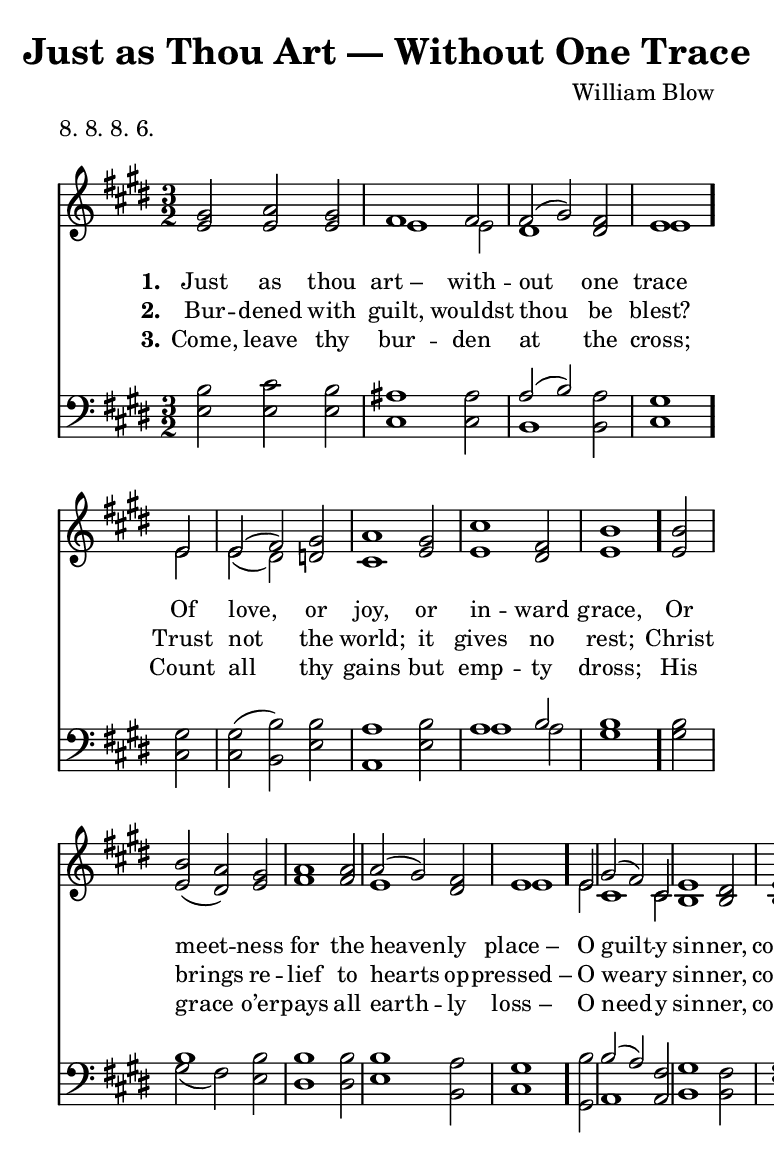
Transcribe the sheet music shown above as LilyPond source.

\include "common/global.ily"
\paper {
  \include "common/paper.ily"
  ragged-bottom = ##t
  systems-per-page = ##f
  system-count = 3

}

\header{
  %gospel
  hymnnumber = "85"
  title = "Just as Thou Art — Without One Trace"
  tunename = "St. Agnes — Blow"
  meter = "8. 8. 8. 6."
  poet = ""
  composer = "William Blow"
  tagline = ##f
}

% for fermata in MIDI
ta = { \tempo 2=90 }
tb = { \tempo 2=45 }

patternAA = { c2 c2 c2 | c1 c2 | c2( c2) c2 | c1 }
patternAB = { c2 c2 c2 | c1 c2 | c1      c2 | c1 }

patternBA = { c2 | c2( c2) c2 | c1 c2 | c1      c2 | c1 }
patternBB = { c2 | c2( c2) c2 | c1 c2 | c2( c2) c2 | c1 }
patternBC = { c2 | c1      c2 | c1 c2 | c1      c2 | c1 }

patternCA = { c2 | c2( c2) c2 | c1 c2 | c1. }
patternCB = { c2 | c1      c2 | c1 c2 | c1. }

global = {
  \include "common/overrides.ily"
  \override Staff.TimeSignature.style = #'numbered
  \time 3/2
  \override Score.MetronomeMark.transparent = ##t % hide all fermata changes too
  \ta
  \key e \major
  \autoBeamOff
}

notesSoprano = {
\global
\relative c'' {

  \changePitch \patternAA { gis a gis | fis fis | fis gis fis | e }
  \changePitch \patternBA { e | e fis gis | a gis | cis fis, | b }
  \changePitch \patternBB { b | b a gis | a a | a gis fis | e }
  \changePitch \patternCA { e | gis fis cis | e dis | e }

  \bar "|."

}
}

notesAlto = {
\global
\relative e' {

  \changePitch \patternAB { e e e | e e | dis dis | e }
  \changePitch \patternBA { e | e dis d | cis e | e dis | e }
  \changePitch \patternBA { e | e dis e | fis fis | e dis | e }
  \changePitch \patternCB { e | cis cis | b b | b }

}
}

notesTenor = {
\global
\relative a {

  \changePitch \patternAA { b cis b | ais ais | a b a | gis }
  \changePitch \patternBA { gis | gis b b | a b | a b | b }
  \changePitch \patternBC { b | b b | b b | b a | gis }
  \changePitch \patternCA { b | b a fis | gis fis | gis }

}
}

notesBass = {
\global
\relative f {

  \changePitch \patternAB { e e e | cis cis | b b | cis }
  \changePitch \patternBA { cis | cis b e | a, e' | a a | gis }
  \changePitch \patternBA { gis | gis fis e | dis dis | e b | cis }
  \changePitch \patternCB { gis | a a | b b | e }

}
}

wordsA = \lyricmode {
\set stanza = "1."

Just as thou art_– with -- out one trace \bar "."
Of love, or joy, or in -- ward grace, \bar "."
Or meet -- ness for the heaven -- ly place_– \bar "."
O guilt -- y sin -- ner, come! \bar "."

}

wordsB = \lyricmode {
\set stanza = "2."

Bur -- dened with guilt, wouldst thou be blest?
Trust not the world; it gives no rest;
Christ brings re -- lief to hearts op -- pressed_–
O wear -- y sin -- ner, come!

}

wordsC = \lyricmode {
\set stanza = "3."

Come, leave thy bur -- den at the cross;
Count all thy gains but emp -- ty dross;
His grace o’er -- pays all earth -- ly loss_–
O need -- y sin -- ner, come!

}

wordsD = \markuplist {

\line { Come, hither bring thy boding fears, }
\line { Thine aching heart, thy bursting tears; }
\line { ’Tis mercy’s voice salutes thine ears; }
\line { { \hspace #2 } O trembling sinner, come! }

}

wordsE = \markuplist {

\line { “The Spirit and the bride say, Come”; }
\line { Rejoicing saints reecho, “Come.” }
\line { Who faints, who thirsts, who will, may come, }
\line { { \hspace #2 } The Saviour bids thee, come! }

}

\score {
  \context ChoirStaff <<
    \context Staff = upper <<
      \set Staff.autoBeaming = ##f
      \set ChoirStaff.systemStartDelimiter = #'SystemStartBar
      \set ChoirStaff.printPartCombineTexts = ##f
      \partcombine #'(2 . 11) \notesSoprano \notesAlto
      \context NullVoice = sopranos { \voiceOne << \notesSoprano >> }
      \context Lyrics = one   \lyricsto sopranos \wordsA
      \context Lyrics = two   \lyricsto sopranos \wordsB
      \context Lyrics = three \lyricsto sopranos \wordsC
    >>
    \context Staff = men <<
      \set Staff.autoBeaming = ##f
      \clef bass
      \set ChoirStaff.printPartCombineTexts = ##f
      \partcombine #'(2 . 11) \notesTenor \notesBass
    >>
  >>
  \layout {
    \include "common/layout.ily"
  }
  #(cond ((ly:get-option 'eog-midi-permitted) #{ \midi{
    \include "common/midi.ily"
  } #}))
}

\markup { \column {
  \fill-line { \vcenter \column {
    \vspace #1
    \line{ \bold 4 \column { \wordsD } } \combine \null \vspace #0.4
    \line{ \bold 5 \column { \wordsE } }
    \vspace #1
  } }
  \fill-line { \line { Alternate tune: No. 44. } }
} }

\version "2.19.49"  % necessary for upgrading to future LilyPond versions.

% vi:set et ts=2 sw=2 ai nocindent syntax=lilypond:
